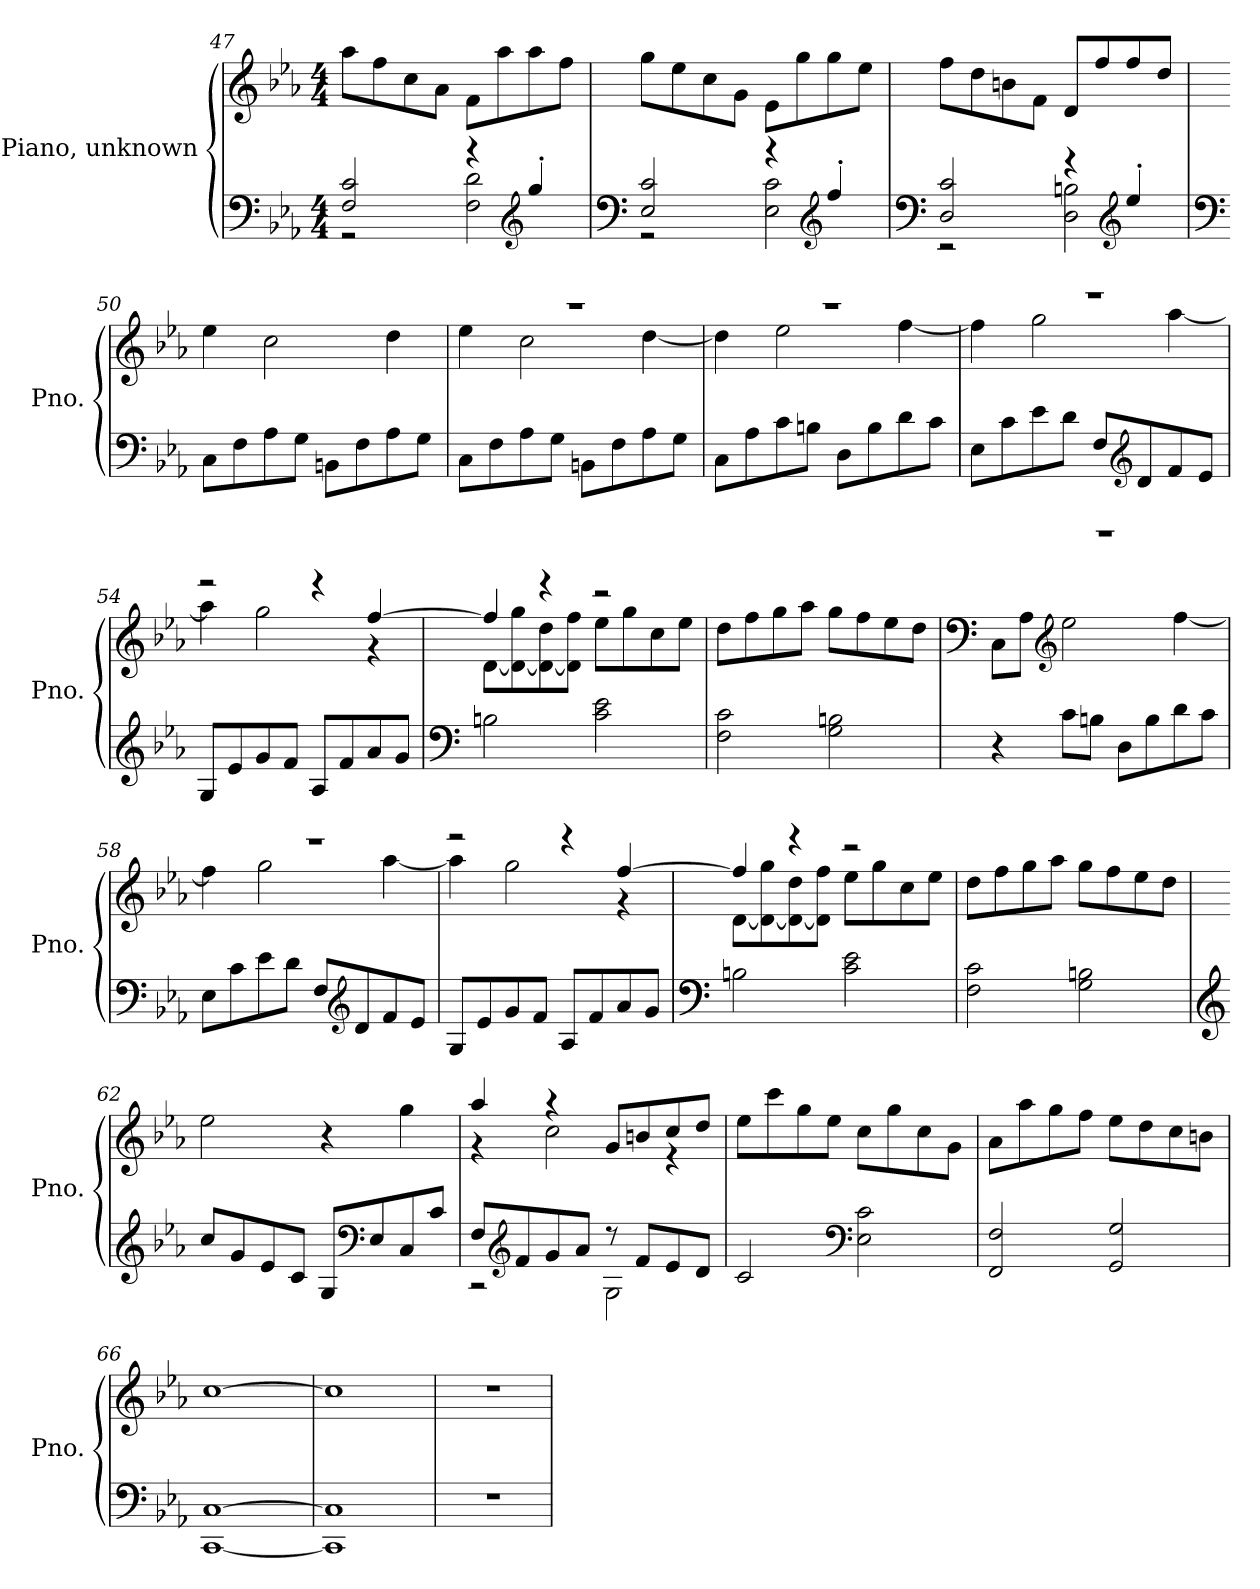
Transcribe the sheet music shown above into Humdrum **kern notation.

**kern	**kern
*part1	*part1
*staff2	*staff1
*I"Piano, unknown	*
*I'Pno.	*
*clefF4	*clefG2
*k[b-e-a-]	*k[b-e-a-]
*M4/4	*M4/4
=47	=47
*^	*
2F/ 2c/	2r	8aa-\L
.	.	8ff\
.	.	8cc\
.	.	8a-\J
4r	2F\ 2d\	8f\L
.	.	8aa-\
*clefG2	*	*
4gg'/	.	8aa-\
.	.	8ff\J
!!LO:PB:g=z
=48	=48	=48
*clefF4	*	*
2E-/ 2c/	2r	8gg\L
.	.	8ee-\
.	.	8cc\
.	.	8g\J
4r	2E-\ 2c\	8e-\L
.	.	8gg\
*clefG2	*	*
4ff'/	.	8gg\
.	.	8ee-\J
=49	=49	=49
*clefF4	*	*
2D/ 2c/	2r	8ff\L
.	.	8dd\
.	.	8bn\
.	.	8f\J
4r	2D\ 2Bn\	8d/L
.	.	8ff/
*clefG2	*	*
4ee-'/	.	8ff/
.	.	8dd/J
*v	*v	*
=50	=50
*clefF4	*
8C\L	4ee-\
8F\	.
8A-\	2cc\
8G\J	.
8BBn\L	.
8F\	.
8A-\	4dd\
8G\J	.
=51	=51
*	*^
8C\L	1r	4ee-\
8F\	.	.
8A-\	.	2cc\
8G\J	.	.
8BBn\L	.	.
8F\	.	.
8A-\	.	[4dd\
8G\J	.	.
!!LO:LB:g=z	!!
=52	=52	=52
8C\L	1r	4dd\]
8A-\	.	.
8c\	.	2ee-\
8Bn\J	.	.
8D\L	.	.
8B\	.	.
8d\	.	[4ff\
8c\J	.	.
=53	=53	=53
8E-\L	1r	4ff\]
8c\	.	.
8e-\	.	2gg\
8d\J	.	.
8F/L	.	.
*clefG2	*	*
8d/	.	.
8f/	.	[4aa-\
8e-/J	.	.
=54	=54	=54
8G/L	2r	4aa-\]
8e-/	.	.
8g/	.	2gg\
8f/J	.	.
8A-/L	4r	.
8f/	.	.
8a-/	[4ff/	4r
8g/J	.	.
=55	=55	=55
*clefF4	*	*
2Bn\	4ff/]	[8d\L
.	.	8d\_ 8gg\
.	4r	8d\_ 8dd\
.	.	8d\] 8ff\J
2c\ 2e-\	2r	8ee-\L
.	.	8gg\
.	.	8cc\
.	.	8ee-\J
*	*v	*v
!!LO:LB:g=z
=56	=56
2F\ 2c\	8dd\L
.	8ff\
.	8gg\
.	8aa-\J
2G\ 2Bn\	8gg\L
.	8ff\
.	8ee-\
.	8dd\J
=57	=57
*	*clefF4
*	*^
4r	1r	8C\L
.	.	8A-\J
*	*clefG2	*
8c\L	.	2ee-\
8Bn\J	.	.
8D\L	.	.
8B\	.	.
8d\	.	[4ff\
8c\J	.	.
=58	=58	=58
8E-\L	1r	4ff\]
8c\	.	.
8e-\	.	2gg\
8d\J	.	.
8F/L	.	.
*clefG2	*	*
8d/	.	.
8f/	.	[4aa-\
8e-/J	.	.
=59	=59	=59
8G/L	2r	4aa-\]
8e-/	.	.
8g/	.	2gg\
8f/J	.	.
8A-/L	4r	.
8f/	.	.
8a-/	[4ff/	4r
8g/J	.	.
!!LO:LB:g=z	!!
=60	=60	=60
*clefF4	*	*
2Bn\	4ff/]	[8d\L
.	.	8d\_ 8gg\
.	4r	8d\_ 8dd\
.	.	8d\] 8ff\J
2c\ 2e-\	2r	8ee-\L
.	.	8gg\
.	.	8cc\
.	.	8ee-\J
*	*v	*v
=61	=61
2F\ 2c\	8dd\L
.	8ff\
.	8gg\
.	8aa-\J
2G\ 2Bn\	8gg\L
.	8ff\
.	8ee-\
.	8dd\J
=62	=62
*clefG2	*
8cc/L	2ee-\
8g/	.
8e-/	.
8c/J	.
8G/L	4r
*clefF4	*
8E-/	.
8C/	4gg\
8c/J	.
=63	=63
*^	*^
8F/L	2r	4aa-/	4r
*clefG2	*	*	*
8f/	.	.	.
8g/	.	4r	2cc\
8a-/J	.	.	.
8r	2G\	8g/L	.
8f/L	.	8bn/	.
8e-/	.	8cc/	4r
8d/J	.	8dd/J	.
*v	*v	*	*
*	*v	*v
!!LO:LB:g=z
=64	=64
2c/	8ee-\L
.	8ccc\
.	8gg\
.	8ee-\J
*clefF4	*
2E-\ 2c\	8cc\L
.	8gg\
.	8cc\
.	8g\J
=65	=65
2FF/ 2F/	8a-\L
.	8aa-\
.	8gg\
.	8ff\J
2GG/ 2G/	8ee-\L
.	8dd\
.	8cc\
.	8bn\J
=66	=66
[1CC [1C	[1cc
=67	=67
1CC] 1C]	1cc]
=68	=68
1r	1r
=	=
*-	*-
